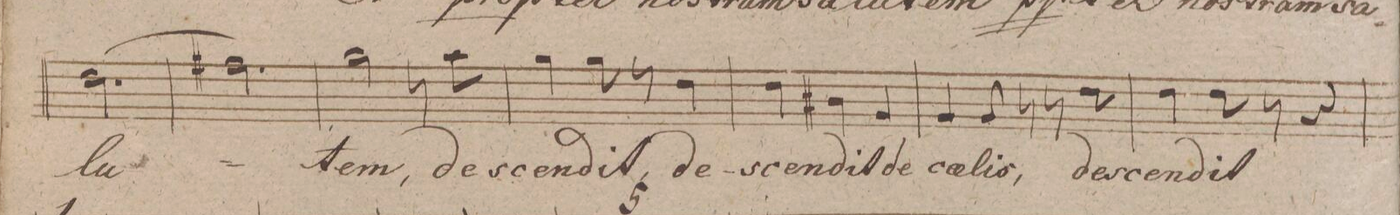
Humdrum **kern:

**kern	**text	**dynam
*I"Soprano.	*	*
*clefC1	*	*
*k[f#]	*	*
*M3/4	*	*
(>2.b\	-lu-	.
=81	=81	=81
2.dd#X\)	.	.
=82	=82	=82
2ee\	-tem,	.
8r	.	.
8ff#\	de-	.
=83	=83	=83
4ee\	-scen-	.
8ee\	-dit,	.
8r	.	.
4b\	de-	.
=84	=84	=84
4b\	-scen-	.
4g#X\	-dit	.
4e/	de	.
=85	=85	=85
4e/	coe-	.
8e/	-lis,	.
8r	.	.
8r	.	.
8b\	de-	.
=86	=86	=86
4b\	-scen-	.
8b\	-dit	.
8r	.	.
4r	.	.
=87	=87	=87
*-	*-	*-
